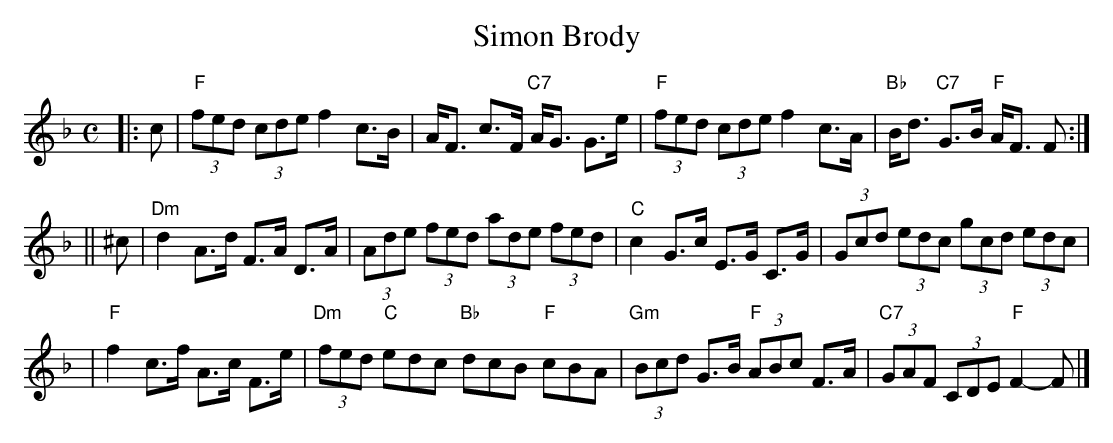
X:1
T: Simon Brody
M: C
L: 1/8
K: F
|: c \
| "F"(3fed (3cde f2 c>B | A<F c>F "C7"A<G G>e \
| "F"(3fed (3cde f2 c>A | "Bb"B<d "C7"G>B "F"A<F F :|
|| ^c \
| "Dm"d2 A>d F>A D>A | (3Ade (3fed (3ade (3fed \
| "C"c2 G>c E>G C>G | (3Gcd (3edc (3gcd (3edc |
| "F"f2 c>f A>c F>e | "Dm"(3fed "C"edc "Bb"dcB "F"cBA \
| "Gm"(3Bcd G>B "F"(3ABc F>A | "C7"(3GAF (3CDE "F"F2- F|]
